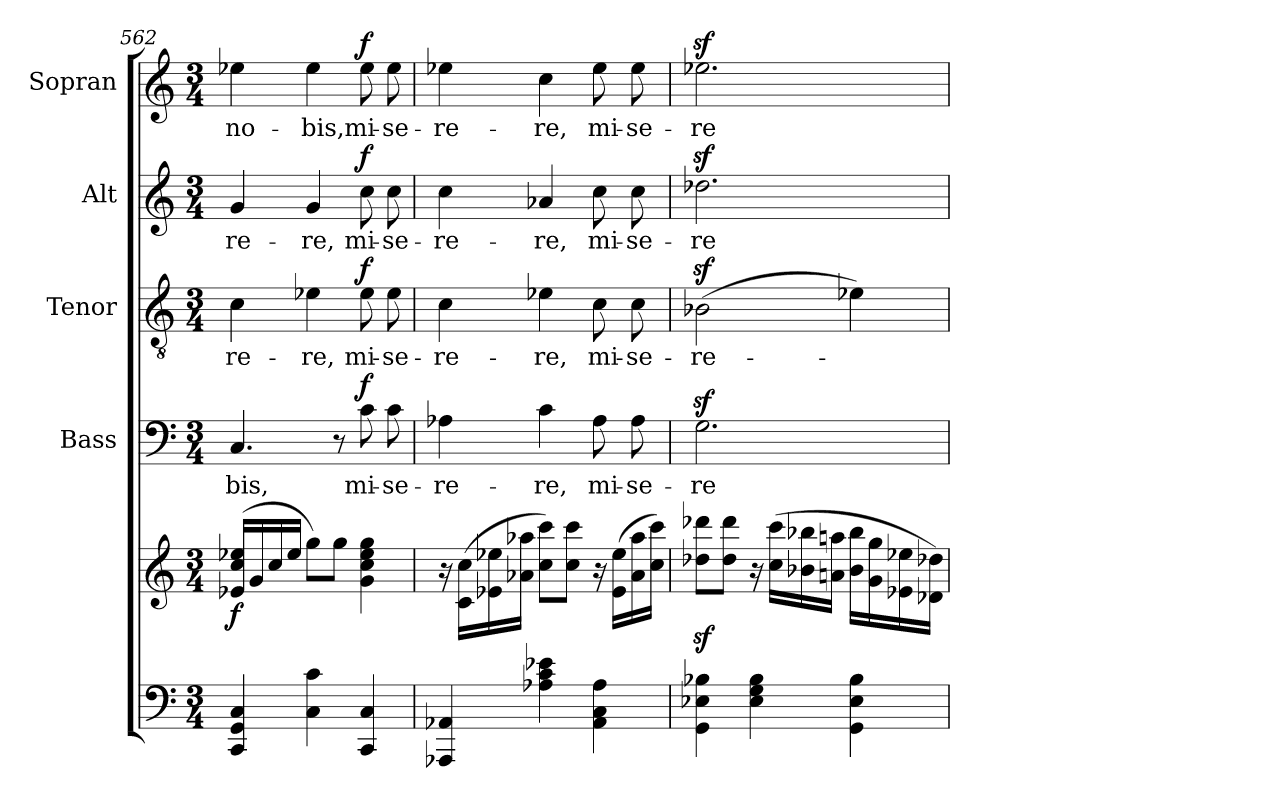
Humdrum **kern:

**kern	**kern	**dynam	**kern	**text	**dynam	**kern	**text	**dynam	**kern	**text	**dynam	**kern	**text	**dynam
*part5	*part5	*part5	*part4	*part4	*part4	*part3	*part3	*part3	*part2	*part2	*part2	*part1	*part1	*part1
*staff6	*staff5	*staff5/6	*staff4	*staff4	*staff4	*staff3	*staff3	*staff3	*staff2	*staff2	*staff2	*staff1	*staff1	*staff1
*	*	*	*I"Bass	*	*	*I"Tenor	*	*	*I"Alt	*	*	*I"Sopran	*	*
*	*	*	*I'B.	*	*	*I'T.	*	*	*I'A.	*	*	*I'S.	*	*
!!LO:PB:g=z
*clefF4	*clefG2	*	*clefF4	*	*	*clefGv2	*	*	*clefG2	*	*	*clefG2	*	*
*k[]	*k[]	*	*k[]	*	*	*k[]	*	*	*k[]	*	*	*k[]	*	*
*C:	*C:	*	*C:	*	*	*C:	*	*	*C:	*	*	*C:	*	*
*M3/4	*M3/4	*	*M3/4	*	*	*M3/4	*	*	*M3/4	*	*	*M3/4	*	*
=562	=562	=562	=562	=562	=562	=562	=562	=562	=562	=562	=562	=562	=562	=562
!	!	!LO:DY:b	!	!LO:LY:b	!	!	!LO:LY:b	!	!	!LO:LY:b	!	!	!LO:LY:b	!
4CC/ 4GG/ 4C/	(>16e-X/ 16cc/ 16ee-X/LL	f	4.C/	-bis,	.	4c\	-re-	.	4g/	-re-	.	4ee-X\	no-	.
.	16g/	.	.	.	.	.	.	.	.	.	.	.	.	.
.	16cc/	.	.	.	.	.	.	.	.	.	.	.	.	.
.	16ee-/JJ	.	.	.	.	.	.	.	.	.	.	.	.	.
!	!	!	!	!	!	!	!LO:LY:b	!	!	!LO:LY:b	!	!	!LO:LY:b	!
4C\ 4c\	8gg\L)	.	.	.	.	4e-X\	-re,	.	4g/	-re,	.	4ee-\	-bis,	.
.	8gg\J	.	8r	.	.	.	.	.	.	.	.	.	.	.
!	!	!	!	!LO:LY:b	!LO:DY:a	!	!LO:LY:b	!LO:DY:a	!	!LO:LY:b	!LO:DY:a	!	!LO:LY:b	!LO:DY:a
4CC/ 4C/	4g\ 4cc\ 4ee-\ 4gg\	.	8c\	mi-	f	8e-\	mi-	f	8cc\	mi-	f	8ee-\	mi-	f
!	!	!	!	!LO:LY:b	!	!	!LO:LY:b	!	!	!LO:LY:b	!	!	!LO:LY:b	!
.	.	.	8c\	-se-	.	8e-\	-se-	.	8cc\	-se-	.	8ee-\	-se-	.
=563	=563	=563	=563	=563	=563	=563	=563	=563	=563	=563	=563	=563	=563	=563
!	!	!	!	!LO:LY:b	!	!	!LO:LY:b	!	!	!LO:LY:b	!	!	!LO:LY:b	!
4AAA-X/ 4AA-X/	16r	.	4A-X\	-re-	.	4c\	-re-	.	4cc\	-re-	.	4ee-X\	-re-	.
.	(>16c\ 16cc\LL	.	.	.	.	.	.	.	.	.	.	.	.	.
.	16e-X\ 16ee-X\	.	.	.	.	.	.	.	.	.	.	.	.	.
.	16a-X\ 16aa-X\JJ	.	.	.	.	.	.	.	.	.	.	.	.	.
!	!	!	!	!LO:LY:b	!	!	!LO:LY:b	!	!	!LO:LY:b	!	!	!LO:LY:b	!
4A-X\ 4c\ 4e-X\	8cc\ 8ccc\L)	.	4c\	-re,	.	4e-X\	-re,	.	4a-X/	-re,	.	4cc\	-re,	.
.	8cc\ 8ccc\J	.	.	.	.	.	.	.	.	.	.	.	.	.
!	!	!	!	!LO:LY:b	!	!	!LO:LY:b	!	!	!LO:LY:b	!	!	!LO:LY:b	!
4AA-\ 4C\ 4A-\	16r	.	8A-\	mi-	.	8c\	mi-	.	8cc\	mi-	.	8ee-\	mi-	.
.	(>16e-\ 16ee-\LL	.	.	.	.	.	.	.	.	.	.	.	.	.
!	!	!	!	!LO:LY:b	!	!	!LO:LY:b	!	!	!LO:LY:b	!	!	!LO:LY:b	!
.	16a-\ 16aa-\	.	8A-\	-se-	.	8c\	-se-	.	8cc\	-se-	.	8ee-\	-se-	.
.	16cc\ 16ccc\JJ)	.	.	.	.	.	.	.	.	.	.	.	.	.
=564	=564	=564	=564	=564	=564	=564	=564	=564	=564	=564	=564	=564	=564	=564
!	!	!	!	!LO:LY:b	!	!	!LO:LY:b	!	!	!LO:LY:b	!	!	!LO:LY:b	!
4GG\ 4E-X\ 4B-X\	8dd-X\z< 8ddd-X\z<L	.	2.Gz>\	-re-	.	(>2B-Xz>\	-re-	.	2.dd-Xz>\	-re-	.	2.ee-Xz>\	-re-	.
.	8dd-\ 8ddd-\J	.	.	.	.	.	.	.	.	.	.	.	.	.
4E-\ 4G\ 4B-\	16r	.	.	.	.	.	.	.	.	.	.	.	.	.
.	(>16cc\ 16ccc\LL	.	.	.	.	.	.	.	.	.	.	.	.	.
.	16b-X\ 16bb-X\	.	.	.	.	.	.	.	.	.	.	.	.	.
.	16an\ 16aan\JJ	.	.	.	.	.	.	.	.	.	.	.	.	.
4GG\ 4E-\ 4B-\	16b-\ 16bb-\LL	.	.	.	.	4e-X\)	.	.	.	.	.	.	.	.
.	16g\ 16gg\	.	.	.	.	.	.	.	.	.	.	.	.	.
.	16e-X\ 16ee-X\	.	.	.	.	.	.	.	.	.	.	.	.	.
.	16d-X\ 16dd-X\JJ)	.	.	.	.	.	.	.	.	.	.	.	.	.
=	=	=	=	=	=	=	=	=	=	=	=	=	=	=
*-	*-	*-	*-	*-	*-	*-	*-	*-	*-	*-	*-	*-	*-	*-
